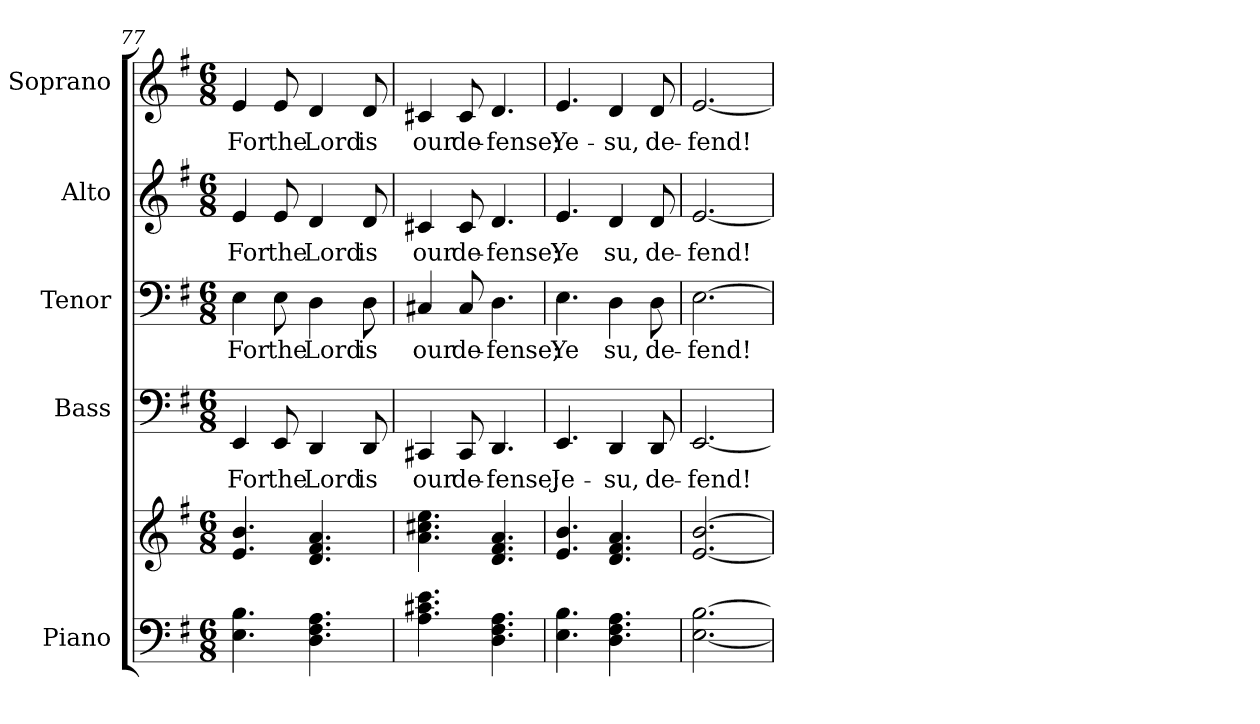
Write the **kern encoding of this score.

**kern	**kern	**kern	**text	**kern	**text	**kern	**text	**kern	**text
*part5	*part5	*part4	*part4	*part3	*part3	*part2	*part2	*part1	*part1
*staff6	*staff5	*staff4	*staff4	*staff3	*staff3	*staff2	*staff2	*staff1	*staff1
*I"Piano	*	*I"Bass	*	*I"Tenor	*	*I"Alto	*	*I"Soprano	*
*I'Pno.	*	*I'B.	*	*I'T.	*	*I'A.	*	*I'S.	*
*clefF4	*clefG2	*clefF4	*	*clefF4	*	*clefG2	*	*clefG2	*
*k[f#]	*k[f#]	*k[f#]	*	*k[f#]	*	*k[f#]	*	*k[f#]	*
*G:	*G:	*G:	*	*G:	*	*G:	*	*G:	*
*M6/8	*M6/8	*M6/8	*	*M6/8	*	*M6/8	*	*M6/8	*
=77	=77	=77	=77	=77	=77	=77	=77	=77	=77
!	!	!	!LO:LY:b:color=#000000	!	!	!	!	!	!
!	!	!	!	!	!LO:LY:b:color=#000000	!	!	!	!
!	!	!	!	!	!	!	!LO:LY:b:color=#000000	!	!
!	!	!	!	!	!	!	!	!	!LO:LY:b:color=#000000
4.Ei\ 4.Bi	4.ei/ 4.bi	4EEi/	For	4Ei\	For	4ei/	For	4ei/	For
!	!	!	!LO:LY:b:color=#000000	!	!	!	!	!	!
!	!	!	!	!	!LO:LY:b:color=#000000	!	!	!	!
!	!	!	!	!	!	!	!LO:LY:b:color=#000000	!	!
!	!	!	!	!	!	!	!	!	!LO:LY:b:color=#000000
.	.	8EEi/	the	8Ei\	the	8ei/	the	8ei/	the
!	!	!	!LO:LY:b:color=#000000	!	!	!	!	!	!
!	!	!	!	!	!LO:LY:b:color=#000000	!	!	!	!
!	!	!	!	!	!	!	!LO:LY:b:color=#000000	!	!
!	!	!	!	!	!	!	!	!	!LO:LY:b:color=#000000
4.Di\ 4.F#i 4.Ai	4.di/ 4.f#i 4.ai	4DDi/	Lord	4Di\	Lord	4di/	Lord	4di/	Lord
!	!	!	!LO:LY:b:color=#000000	!	!	!	!	!	!
!	!	!	!	!	!LO:LY:b:color=#000000	!	!	!	!
!	!	!	!	!	!	!	!LO:LY:b:color=#000000	!	!
!	!	!	!	!	!	!	!	!	!LO:LY:b:color=#000000
.	.	8DDi/	is	8Di\	is	8di/	is	8di/	is
!!LO:PB:g=z
=78	=78	=78	=78	=78	=78	=78	=78	=78	=78
!	!	!	!LO:LY:b:color=#000000	!	!	!	!	!	!
!	!	!	!	!	!LO:LY:b:color=#000000	!	!	!	!
!	!	!	!	!	!	!	!LO:LY:b:color=#000000	!	!
!	!	!	!	!	!	!	!	!	!LO:LY:b:color=#000000
4.Ai\ 4.c#Xi 4.ei	4.ai\ 4.cc#Xi 4.eei	4CC#Xi/	our	4C#Xi/	our	4c#Xi/	our	4c#Xi/	our
!	!	!	!LO:LY:b:color=#000000	!	!	!	!	!	!
!	!	!	!	!	!LO:LY:b:color=#000000	!	!	!	!
!	!	!	!	!	!	!	!LO:LY:b:color=#000000	!	!
!	!	!	!	!	!	!	!	!	!LO:LY:b:color=#000000
.	.	8CC#i/	de-	8C#i/	de-	8c#i/	de-	8c#i/	de-
!	!	!	!LO:LY:b:color=#000000	!	!	!	!	!	!
!	!	!	!	!	!LO:LY:b:color=#000000	!	!	!	!
!	!	!	!	!	!	!	!LO:LY:b:color=#000000	!	!
!	!	!	!	!	!	!	!	!	!LO:LY:b:color=#000000
4.Di\ 4.F#i 4.Ai	4.di/ 4.f#i 4.ai	4.DDi/	-fense;	4.Di\	-fense;	4.di/	-fense;	4.di/	-fense;
=79	=79	=79	=79	=79	=79	=79	=79	=79	=79
!	!	!	!LO:LY:b:color=#000000	!	!	!	!	!	!
!	!	!	!	!	!LO:LY:b:color=#000000	!	!	!	!
!	!	!	!	!	!	!	!LO:LY:b:color=#000000	!	!
!	!	!	!	!	!	!	!	!	!LO:LY:b:color=#000000
4.Ei\ 4.Bi	4.ei/ 4.bi	4.EEi/	Je-	4.Ei\	Ye	4.ei/	Ye	4.ei/	Ye-
!	!	!	!LO:LY:b:color=#000000	!	!	!	!	!	!
!	!	!	!	!	!LO:LY:b:color=#000000	!	!	!	!
!	!	!	!	!	!	!	!LO:LY:b:color=#000000	!	!
!	!	!	!	!	!	!	!	!	!LO:LY:b:color=#000000
4.Di\ 4.F#i 4.Ai	4.di/ 4.f#i 4.ai	4DDi/	-su,	4Di\	su,	4di/	su,	4di/	-su,
!	!	!	!LO:LY:b:color=#000000	!	!	!	!	!	!
!	!	!	!	!	!LO:LY:b:color=#000000	!	!	!	!
!	!	!	!	!	!	!	!LO:LY:b:color=#000000	!	!
!	!	!	!	!	!	!	!	!	!LO:LY:b:color=#000000
.	.	8DDi/	de-	8Di\	de-	8di/	de-	8di/	de-
=80	=80	=80	=80	=80	=80	=80	=80	=80	=80
!	!	!	!LO:LY:b:color=#000000	!	!	!	!	!	!
!	!	!	!	!	!LO:LY:b:color=#000000	!	!	!	!
!	!	!	!	!	!	!	!LO:LY:b:color=#000000	!	!
!	!	!	!	!	!	!	!	!	!LO:LY:b:color=#000000
[<2.Ei\ [>2.Bi	[<2.ei/ [>2.bi	[<2.EEi/	-fend!	[>2.Ei\	-fend!	[<2.ei/	-fend!	[<2.ei/	-fend!
=	=	=	=	=	=	=	=	=	=
*-	*-	*-	*-	*-	*-	*-	*-	*-	*-
